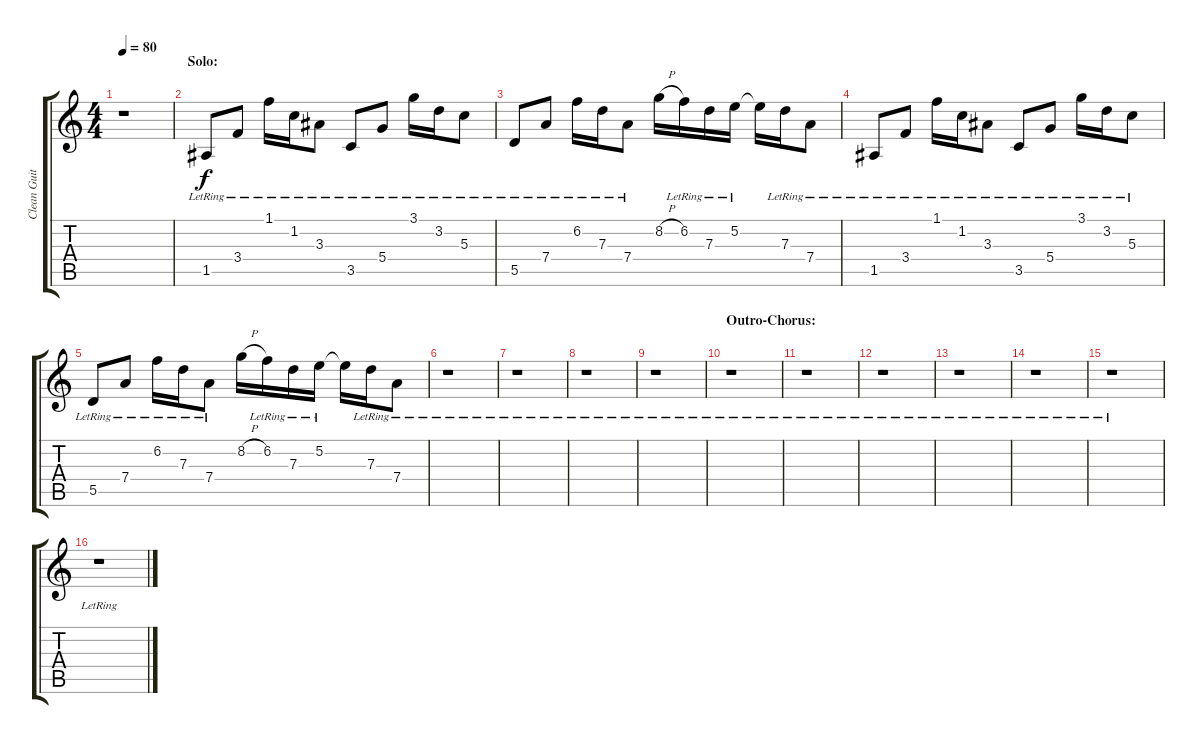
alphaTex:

\track ("Clean Guitar" "Clean Guit") {instrument electricguitarclean}
\staff {score tabs}
\tuning (E4 B3 G3 D3 A2 E2) {hide}
\ts (4 4)
\tempo 80
\clef g2
\ks c
r.1{dy f} |
\section ("" "Solo:")
1.5{lr}.8 3.4{lr}.8 1.1{lr}.16 1.2{lr}.16 3.3{lr}.8 3.5{lr}.8 5.4{lr}.8 3.1{lr}.16 3.2{lr}.16 5.3{lr}.8 |
5.5{lr}.8 7.4{lr}.8 6.2{lr}.16 7.3{lr}.16 7.4{lr}.8 8.2{h}.16 6.2{lr}.16 7.3{lr}.16 5.2{lr}.16 5.2{t}.16 7.3{lr}.16 7.4{lr}.8 |
1.5{lr}.8 3.4{lr}.8 1.1{lr}.16 1.2{lr}.16 3.3{lr}.8 3.5{lr}.8 5.4{lr}.8 3.1{lr}.16 3.2{lr}.16 5.3{lr}.8 |
5.5{lr}.8 7.4{lr}.8 6.2{lr}.16 7.3{lr}.16 7.4{lr}.8 8.2{h}.16 6.2{lr}.16 7.3{lr}.16 5.2{lr}.16 5.2{t}.16 7.3{lr}.16 7.4{lr}.8 |
r.1 |
r.1 |
r.1 |
r.1 |
\section ("" "Outro-Chorus:")
r.1 |
r.1 |
r.1 |
r.1 |
r.1 |
r.1 |
r.1
